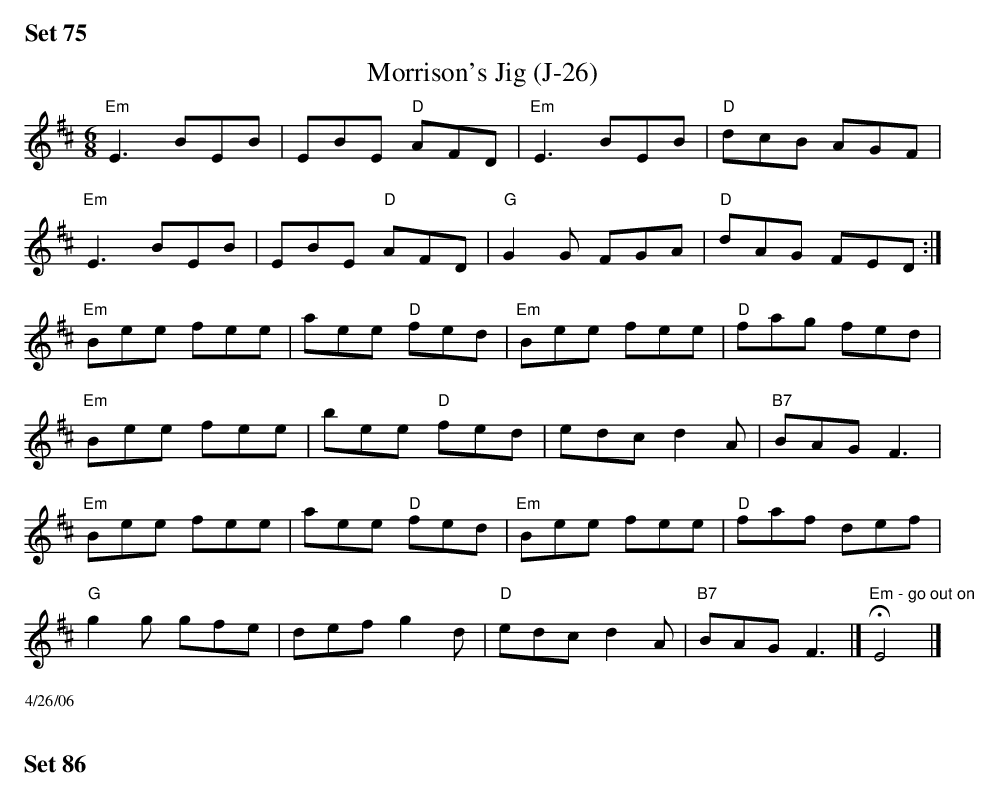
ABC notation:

X:1
T: Morrison's Jig (J-26)
M: 6/8
K: Edor
"Em"E3 BEB| EBE "D"AFD| "Em"E3 BEB| "D"dcB AGF|
"Em"E3 BEB| EBE "D"AFD| "G"G2G FGA| "D"dAG FED :|
\
"Em"Bee fee| aee "D"fed| "Em"Bee fee| "D"fag fed|
"Em"Bee fee| bee "D"fed| edc d2A| "B7"BAG F3|
"Em"Bee fee| aee "D"fed| "Em"Bee fee| "D"faf def|
"G"g2g gfe| def g2d| "D"edc d2A| "B7"BAG F3|] "Em - go out on"HE4|]
